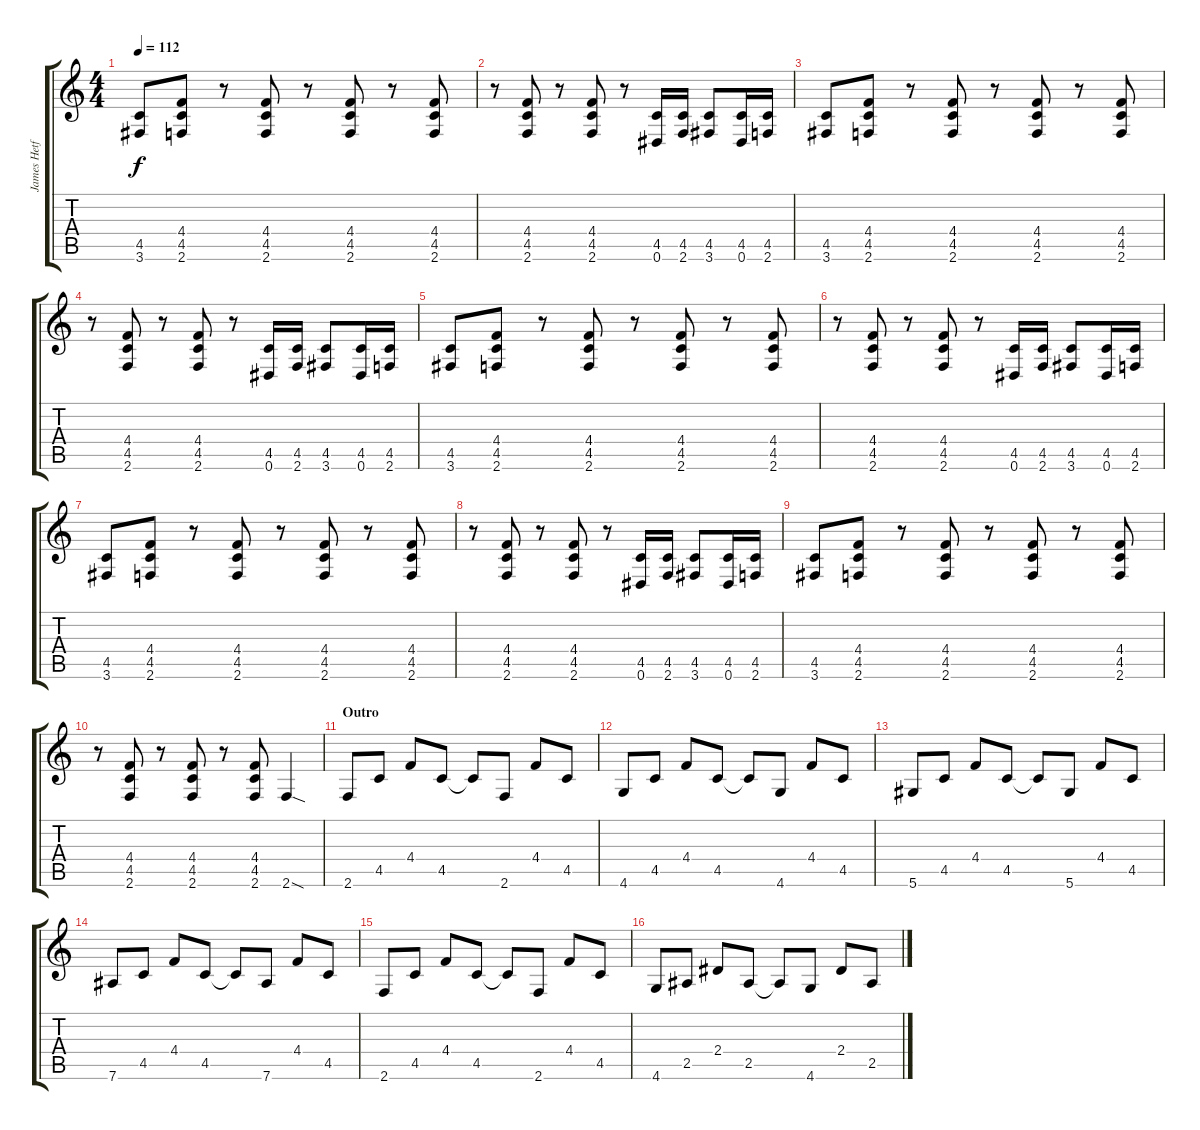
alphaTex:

\track ("James Hetfield (Guitar)" "James Hetf") {instrument electricguitarclean}
\staff {score tabs}
\tuning (Eb4 Bb3 Gb3 Db3 Ab2 Eb2) {hide}
\ts (4 4)
\tempo 112
\clef g2
\ks c
(4.5 3.6).8{dy f} (4.4 4.5 2.6).8 r.8 (4.4 4.5 2.6).8 r.8 (4.4 4.5 2.6).8 r.8 (4.4 4.5 2.6).8 |
r.8 (4.4 4.5 2.6).8 r.8 (4.4 4.5 2.6).8 r.8 (4.5 0.6).16 (4.5 2.6).16 (4.5 3.6).8 (4.5 0.6).16 (4.5 2.6).16 |
(4.5 3.6).8 (4.4 4.5 2.6).8 r.8 (4.4 4.5 2.6).8 r.8 (4.4 4.5 2.6).8 r.8 (4.4 4.5 2.6).8 |
r.8 (4.4 4.5 2.6).8 r.8 (4.4 4.5 2.6).8 r.8 (4.5 0.6).16 (4.5 2.6).16 (4.5 3.6).8 (4.5 0.6).16 (4.5 2.6).16 |
(4.5 3.6).8 (4.4 4.5 2.6).8 r.8 (4.4 4.5 2.6).8 r.8 (4.4 4.5 2.6).8 r.8 (4.4 4.5 2.6).8 |
r.8 (4.4 4.5 2.6).8 r.8 (4.4 4.5 2.6).8 r.8 (4.5 0.6).16 (4.5 2.6).16 (4.5 3.6).8 (4.5 0.6).16 (4.5 2.6).16 |
(4.5 3.6).8 (4.4 4.5 2.6).8 r.8 (4.4 4.5 2.6).8 r.8 (4.4 4.5 2.6).8 r.8 (4.4 4.5 2.6).8 |
r.8 (4.4 4.5 2.6).8 r.8 (4.4 4.5 2.6).8 r.8 (4.5 0.6).16 (4.5 2.6).16 (4.5 3.6).8 (4.5 0.6).16 (4.5 2.6).16 |
(4.5 3.6).8 (4.4 4.5 2.6).8 r.8 (4.4 4.5 2.6).8 r.8 (4.4 4.5 2.6).8 r.8 (4.4 4.5 2.6).8 |
r.8 (4.4 4.5 2.6).8 r.8 (4.4 4.5 2.6).8 r.8 (4.4 4.5 2.6).8 2.6{sod}.4 |
\section ("" "Outro")
2.6.8 4.5.8 4.4.8 4.5.8 4.5{t}.8 2.6.8 4.4.8 4.5.8 |
4.6.8 4.5.8 4.4.8 4.5.8 4.5{t}.8 4.6.8 4.4.8 4.5.8 |
5.6.8 4.5.8 4.4.8 4.5.8 4.5{t}.8 5.6.8 4.4.8 4.5.8 |
7.6.8 4.5.8 4.4.8 4.5.8 4.5{t}.8 7.6.8 4.4.8 4.5.8 |
2.6.8 4.5.8 4.4.8 4.5.8 4.5{t}.8 2.6.8 4.4.8 4.5.8 |
4.6.8 2.5.8 2.4.8 2.5.8 2.5{t}.8 4.6.8 2.4.8 2.5.8
